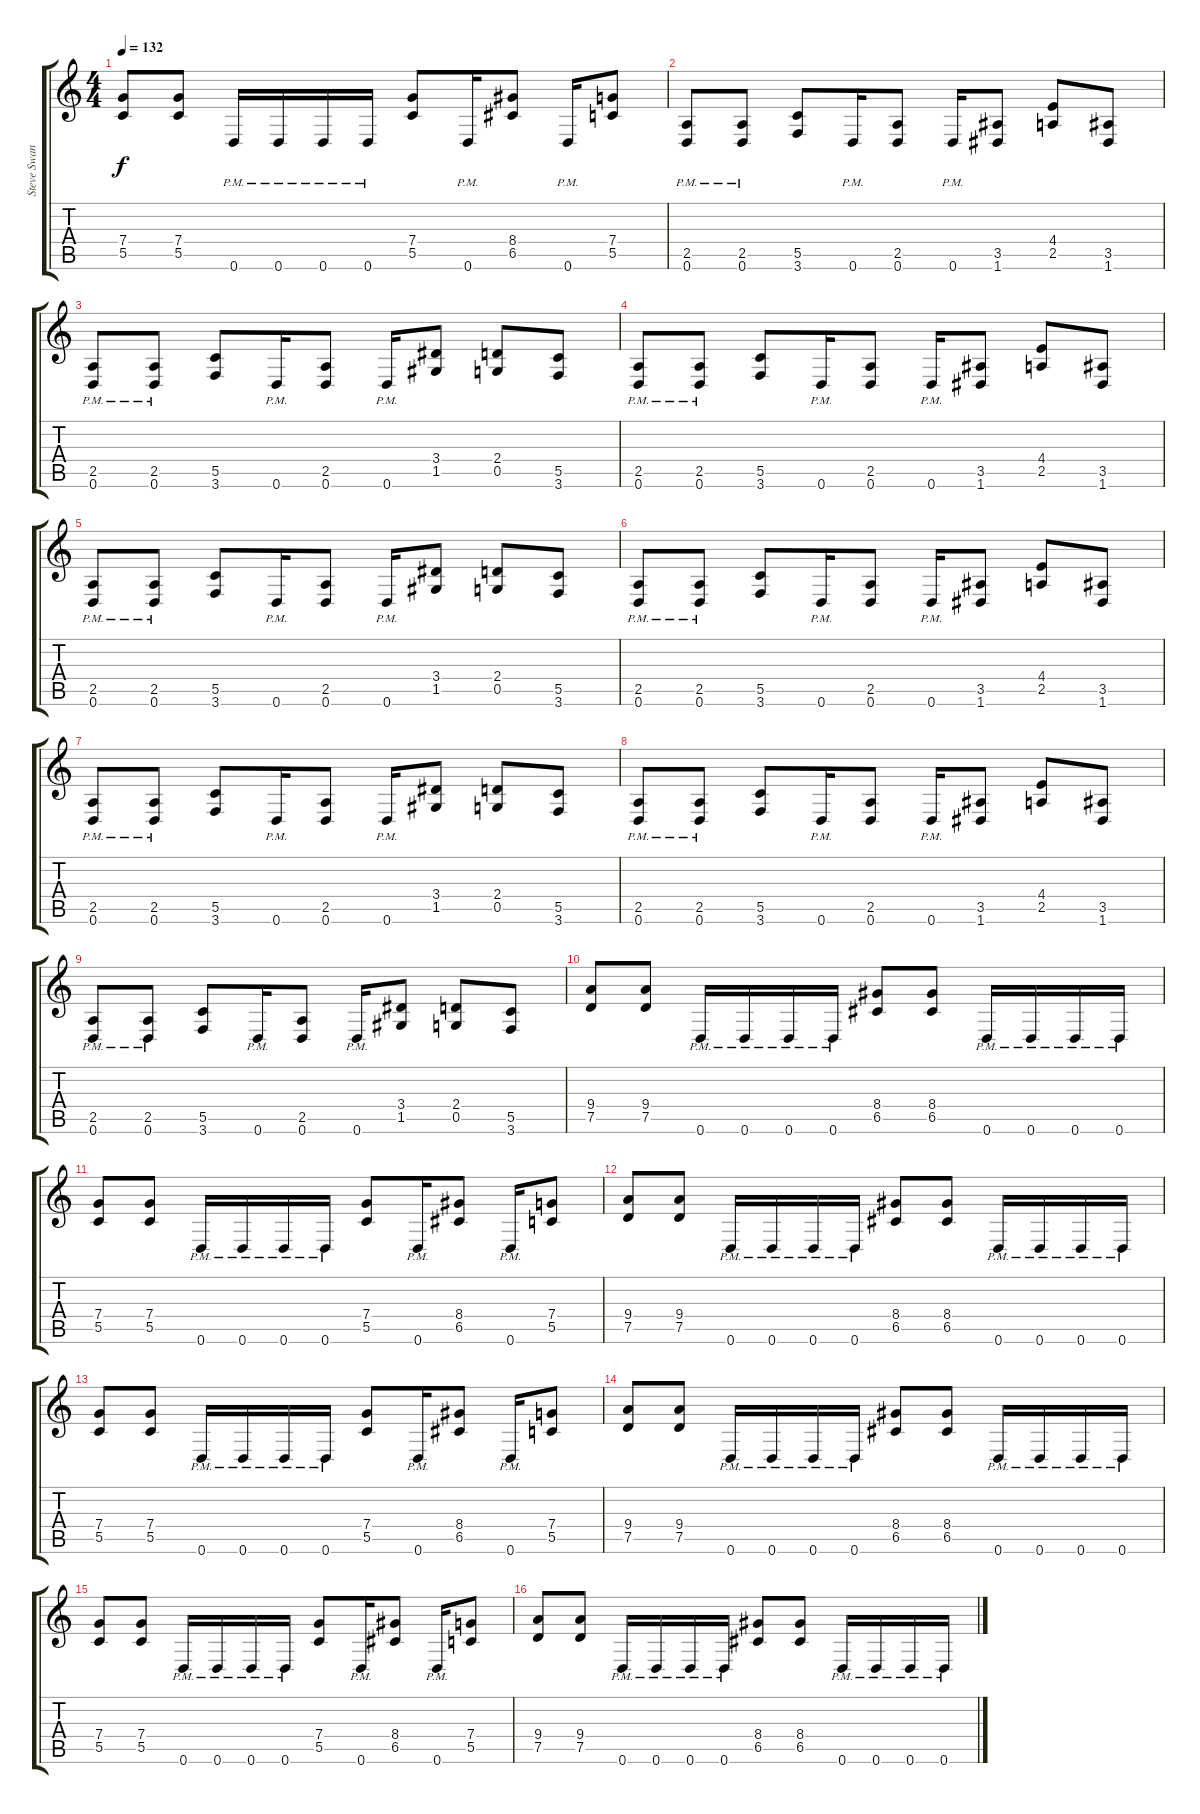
\track ("Steve Swanson (Rythm Guitar+Solo)" "Steve Swan") {instrument overdrivenguitar}
\staff {score tabs}
\tuning (D4 A3 F3 C3 G2 D2) {hide}
\ts (4 4)
\tempo 132
\clef g2
\ks c
(7.4 5.5).8{dy f} (7.4 5.5).8 0.6{pm}.16 0.6{pm}.16 0.6{pm}.16 0.6{pm}.16 (7.4 5.5).8 0.6{pm}.16 (8.4 6.5).8 0.6{pm}.16 (7.4 5.5).8 |
(2.5{pm} 0.6{pm}).8 (2.5{pm} 0.6{pm}).8 (5.5 3.6).8 0.6{pm}.16 (2.5 0.6).8 0.6{pm}.16 (3.5 1.6).8 (4.4 2.5).8 (3.5 1.6).8 |
(2.5{pm} 0.6{pm}).8 (2.5{pm} 0.6{pm}).8 (5.5 3.6).8 0.6{pm}.16 (2.5 0.6).8 0.6{pm}.16 (3.4 1.5).8 (2.4 0.5).8 (5.5 3.6).8 |
(2.5{pm} 0.6{pm}).8 (2.5{pm} 0.6{pm}).8 (5.5 3.6).8 0.6{pm}.16 (2.5 0.6).8 0.6{pm}.16 (3.5 1.6).8 (4.4 2.5).8 (3.5 1.6).8 |
(2.5{pm} 0.6{pm}).8 (2.5{pm} 0.6{pm}).8 (5.5 3.6).8 0.6{pm}.16 (2.5 0.6).8 0.6{pm}.16 (3.4 1.5).8 (2.4 0.5).8 (5.5 3.6).8 |
(2.5{pm} 0.6{pm}).8 (2.5{pm} 0.6{pm}).8 (5.5 3.6).8 0.6{pm}.16 (2.5 0.6).8 0.6{pm}.16 (3.5 1.6).8 (4.4 2.5).8 (3.5 1.6).8 |
(2.5{pm} 0.6{pm}).8 (2.5{pm} 0.6{pm}).8 (5.5 3.6).8 0.6{pm}.16 (2.5 0.6).8 0.6{pm}.16 (3.4 1.5).8 (2.4 0.5).8 (5.5 3.6).8 |
(2.5{pm} 0.6{pm}).8 (2.5{pm} 0.6{pm}).8 (5.5 3.6).8 0.6{pm}.16 (2.5 0.6).8 0.6{pm}.16 (3.5 1.6).8 (4.4 2.5).8 (3.5 1.6).8 |
(2.5{pm} 0.6{pm}).8 (2.5{pm} 0.6{pm}).8 (5.5 3.6).8 0.6{pm}.16 (2.5 0.6).8 0.6{pm}.16 (3.4 1.5).8 (2.4 0.5).8 (5.5 3.6).8 |
(9.4 7.5).8 (9.4 7.5).8 0.6{pm}.16 0.6{pm}.16 0.6{pm}.16 0.6{pm}.16 (8.4 6.5).8 (8.4 6.5).8 0.6{pm}.16 0.6{pm}.16 0.6{pm}.16 0.6{pm}.16 |
(7.4 5.5).8 (7.4 5.5).8 0.6{pm}.16 0.6{pm}.16 0.6{pm}.16 0.6{pm}.16 (7.4 5.5).8 0.6{pm}.16 (8.4 6.5).8 0.6{pm}.16 (7.4 5.5).8 |
(9.4 7.5).8 (9.4 7.5).8 0.6{pm}.16 0.6{pm}.16 0.6{pm}.16 0.6{pm}.16 (8.4 6.5).8 (8.4 6.5).8 0.6{pm}.16 0.6{pm}.16 0.6{pm}.16 0.6{pm}.16 |
(7.4 5.5).8 (7.4 5.5).8 0.6{pm}.16 0.6{pm}.16 0.6{pm}.16 0.6{pm}.16 (7.4 5.5).8 0.6{pm}.16 (8.4 6.5).8 0.6{pm}.16 (7.4 5.5).8 |
(9.4 7.5).8 (9.4 7.5).8 0.6{pm}.16 0.6{pm}.16 0.6{pm}.16 0.6{pm}.16 (8.4 6.5).8 (8.4 6.5).8 0.6{pm}.16 0.6{pm}.16 0.6{pm}.16 0.6{pm}.16 |
(7.4 5.5).8 (7.4 5.5).8 0.6{pm}.16 0.6{pm}.16 0.6{pm}.16 0.6{pm}.16 (7.4 5.5).8 0.6{pm}.16 (8.4 6.5).8 0.6{pm}.16 (7.4 5.5).8 |
(9.4 7.5).8 (9.4 7.5).8 0.6{pm}.16 0.6{pm}.16 0.6{pm}.16 0.6{pm}.16 (8.4 6.5).8 (8.4 6.5).8 0.6{pm}.16 0.6{pm}.16 0.6{pm}.16 0.6{pm}.16
